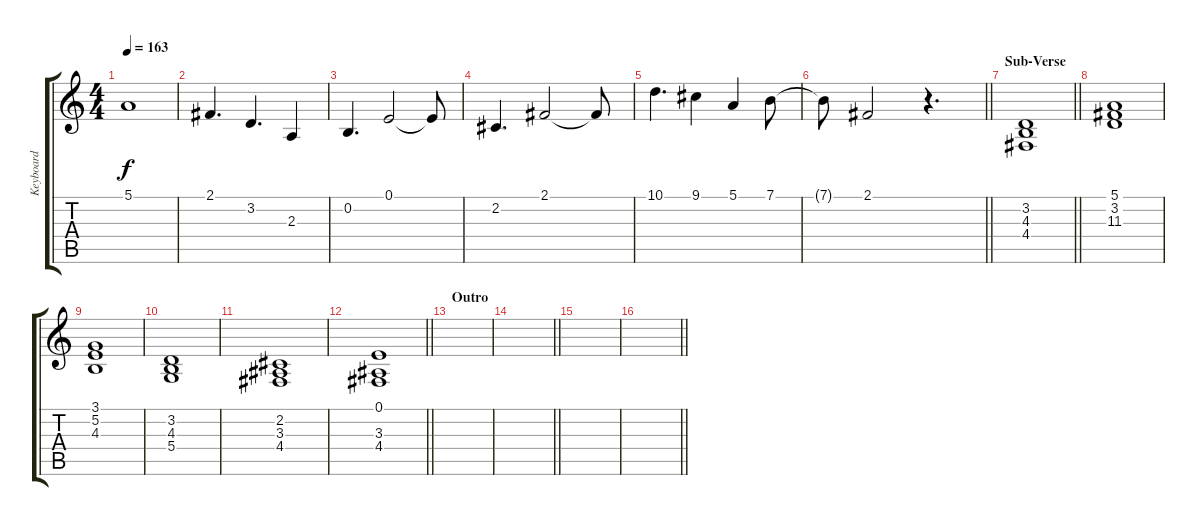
\track ("Keyboard" "Keyboard") {instrument electricgrandpiano}
\staff {score tabs}
\tuning (E4 B3 G3 D3 A2 E2) {hide}
\ts (4 4)
\tempo 163
\clef g2
\ks c
5.1{t}.1{dy f} |
2.1.4{d} 3.2.4{d} 2.3.4 |
0.2.4{d} 0.1.2 0.1{t}.8 |
2.2.4{d} 2.1.2 2.1{t}.8 |
10.1.4{d volume 16 instrument electricgrandpiano} 9.1.4 5.1.4 7.1.8 |
\barLineRight lightlight
7.1{t}.8 2.1.2 r.4{d} |
\section ("" "Sub-Verse")
\barLineRight lightlight
(3.2 4.3 4.4).1{volume 12 instrument honkytonkpiano} |
(5.1 3.2 11.3).1 |
(3.1 5.2 4.3).1 |
(3.2 4.3 5.4).1 |
(2.2 3.3 4.4).1 |
\barLineRight lightlight
(0.1 3.3 4.4).1 |
\section ("" "Outro")
|
\barLineRight lightlight
|
|
\barLineRight lightlight
